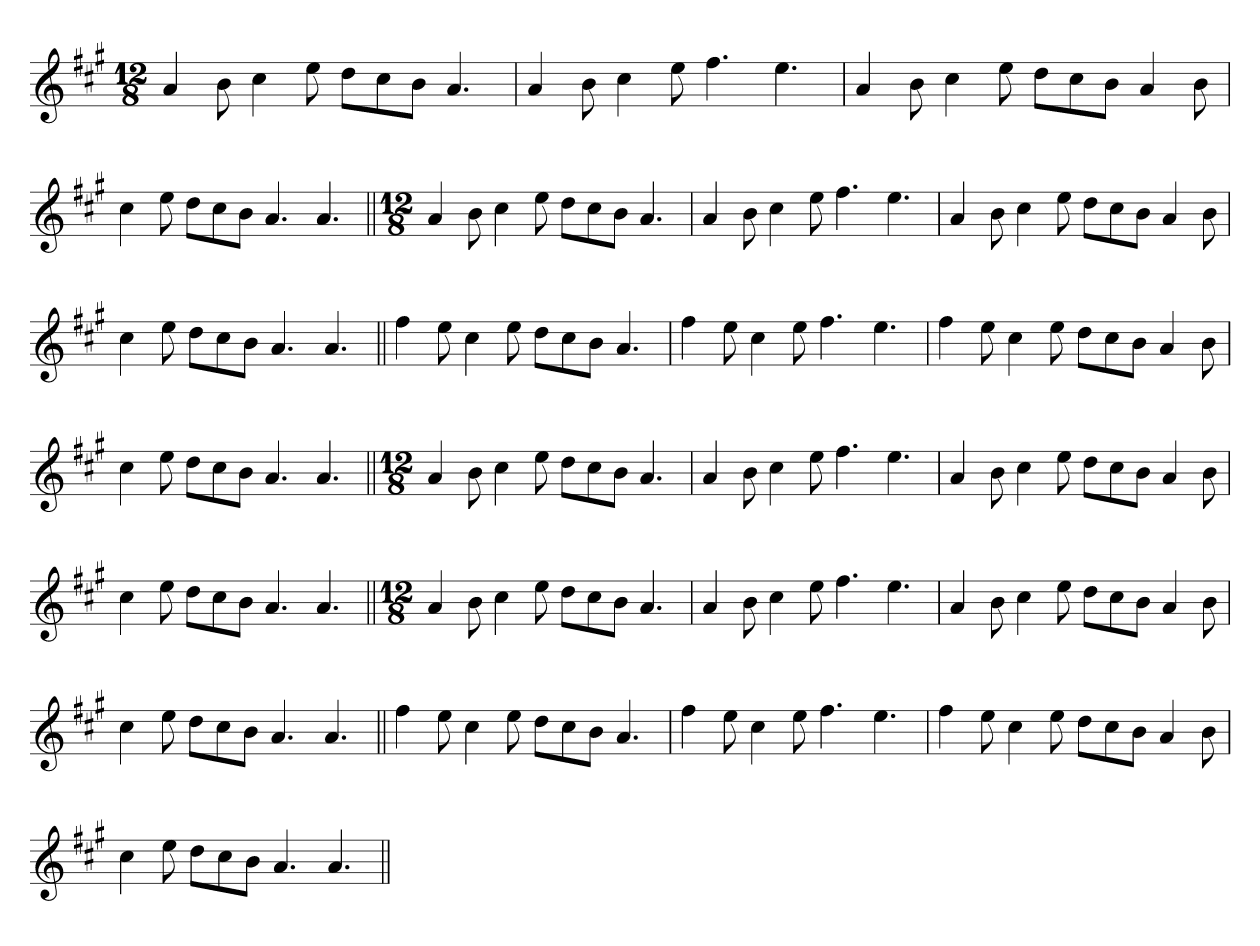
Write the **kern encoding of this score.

**kern
*part1
*staff1
*clefG2
*k[f#c#g#]
*A:
*M12/8
=1
4a
8b
4cc#
8ee
8ddL
8cc#
8bJ
4.a
=
4a
8b
4cc#
8ee
4.ff#
4.ee
=
4a
8b
4cc#
8ee
8ddL
8cc#
8bJ
4a
8b
=
4cc#
8ee
8ddL
8cc#
8bJ
4.a
4.a
=||
*M12/8
4a
8b
4cc#
8ee
8ddL
8cc#
8bJ
4.a
=
4a
8b
4cc#
8ee
4.ff#
4.ee
=
4a
8b
4cc#
8ee
8ddL
8cc#
8bJ
4a
8b
=
4cc#
8ee
8ddL
8cc#
8bJ
4.a
4.a
=||
4ff#
8ee
4cc#
8ee
8ddL
8cc#
8bJ
4.a
=
4ff#
8ee
4cc#
8ee
4.ff#
4.ee
=
4ff#
8ee
4cc#
8ee
8ddL
8cc#
8bJ
4a
8b
=
4cc#
8ee
8ddL
8cc#
8bJ
4.a
4.a
=||
*M12/8
4a
8b
4cc#
8ee
8ddL
8cc#
8bJ
4.a
=
4a
8b
4cc#
8ee
4.ff#
4.ee
=
4a
8b
4cc#
8ee
8ddL
8cc#
8bJ
4a
8b
=
4cc#
8ee
8ddL
8cc#
8bJ
4.a
4.a
=||
*M12/8
4a
8b
4cc#
8ee
8ddL
8cc#
8bJ
4.a
=
4a
8b
4cc#
8ee
4.ff#
4.ee
=
4a
8b
4cc#
8ee
8ddL
8cc#
8bJ
4a
8b
=
4cc#
8ee
8ddL
8cc#
8bJ
4.a
4.a
=||
4ff#
8ee
4cc#
8ee
8ddL
8cc#
8bJ
4.a
=
4ff#
8ee
4cc#
8ee
4.ff#
4.ee
=
4ff#
8ee
4cc#
8ee
8ddL
8cc#
8bJ
4a
8b
=
4cc#
8ee
8ddL
8cc#
8bJ
4.a
4.a
=||
*-
